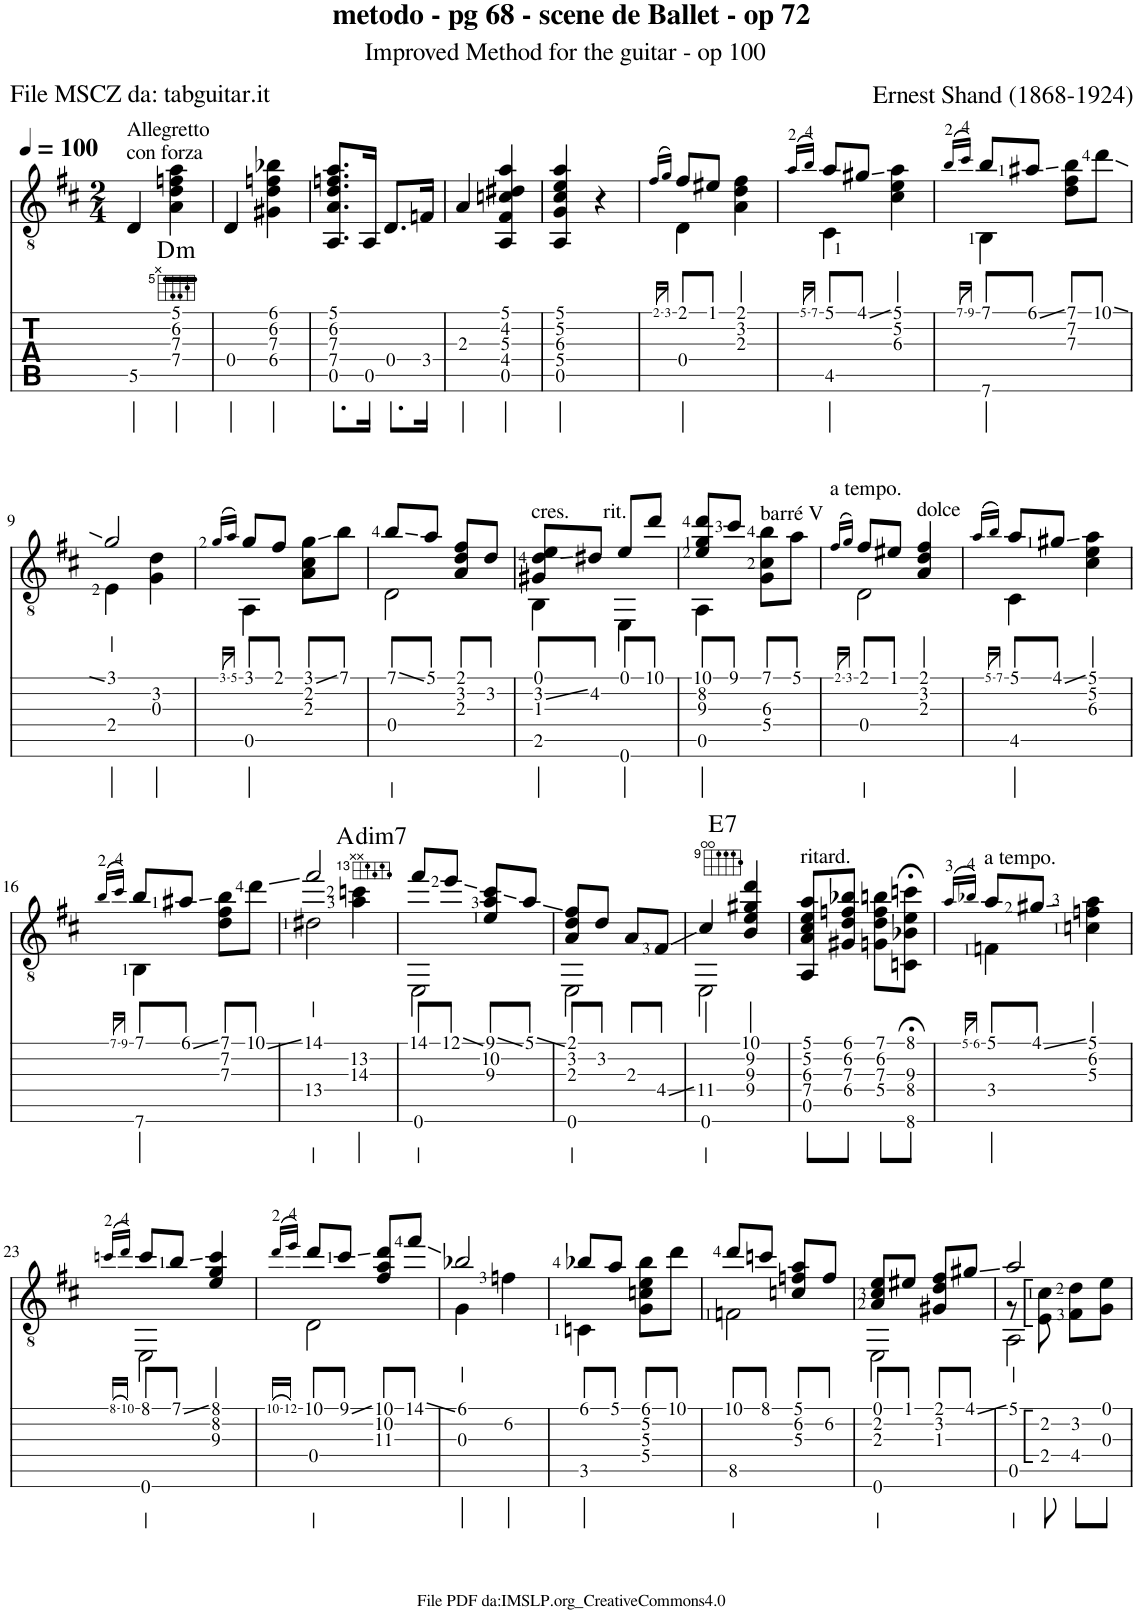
**kern	**harte	**kern	**harte
*part2	*part2	*part1	*part1
*staff2	*	*staff1	*
*I"Chitarra classica (Intavolatura)	*	*I"Guitar	*
*stria6	*	*	*
*	*	*clefGv2	*
*k[f#c#]	*	*k[f#c#]	*
*M2/4	*	*M2/4	*
*MM100	*	*MM100	*
=1	=1	=1	=1
!	!	!LO:TX:a:t=Allegretto	!
!	!	!LO:TX:a:t=con forza	!
4D\	.	4D/	.
!	!LO:H:kt=m	!	!
4A\ 4d\ 4fn\ 4a\	D:min	4A\ 4d\ 4fn\ 4a\	.
=2	=2	=2	=2
4D\	.	4D/	.
4G#X\ 4d\ 4fn\ 4b-X\	.	4G#X\ 4d\ 4fn\ 4b-X\	.
=3	=3	=3	=3
8.AA\ 8.A\ 8.d\ 8.fn\ 8.a\L	.	8.AA/ 8.A/ 8.d/ 8.fn/ 8.a/L	.
16AA\Jk	.	16AA/Jk	.
8.D\L	.	8.D/L	.
16Fn\Jk	.	16Fn/Jk	.
=4	=4	=4	=4
4A\	.	4A/	.
4AA\ 4F#\ 4cn\ 4d#X\ 4a\	.	4AA/ 4F#/ 4cn/ 4d#X/ 4a/	.
=5	=5	=5	=5
4AA\ 4G\ 4c#\ 4e\ 4a\	.	4AA/ 4G/ 4c#/ 4e/ 4a/	.
4r	.	4r	.
=6	=6	=6	=6
(16qf#/LL	.	(16qf#/LL	.
16qg/JJ)	.	16qg/JJ)	.
*^	*	*^	*
8f#/L	4D\	.	8f#/L	4D\	.
8e#X/J	.	.	8e#X/J	.	.
4A/ 4d/ 4f#/	4ryy	.	4A\ 4d\ 4f#\	4ryy	.
=7	=7	=7	=7	=7	=7
(16qa/LL	.	.	(16qa/LL	.	.
16qb/JJ)	.	.	16qb/JJ)	.	.
8a/L	4C#\	.	8a/L	4C#\	.
8g#X/J	.	.	8g#X/J	.	.
4c#/ 4e/ 4a/	4ryy	.	4c#\ 4e\ 4a\	4ryy	.
=8	=8	=8	=8	=8	=8
(16qb/LL	.	.	(16qb/LL	.	.
16qcc#/JJ)	.	.	16qcc#/JJ)	.	.
8b/L	4BB\	.	8b/L	4BB\	.
8a#X/J	.	.	8a#X/J	.	.
8d/ 8f#/ 8b/L	4ryy	.	8d\ 8f#\ 8b\L	4ryy	.
8dd/J	.	.	8dd\J	.	.
!!LO:LB:g=z	!!
=9	=9	=9	=9	=9	=9
2g/	4E\	.	2g/	4E\	.
.	4G\ 4d\	.	.	4G\ 4d\	.
=10	=10	=10	=10	=10	=10
(16qg/LL	.	.	(16qg/LL	.	.
16qa/JJ)	.	.	16qa/JJ)	.	.
8g/L	4AA\	.	8g/L	4AA\	.
8f#/J	.	.	8f#/J	.	.
8A/ 8c#/ 8g/L	4ryy	.	8A\ 8c#\ 8g\L	4ryy	.
8b/J	.	.	8b\J	.	.
=11	=11	=11	=11	=11	=11
8b/L	2D\	.	8b/L	2D\	.
8a/J	.	.	8a/J	.	.
8A/ 8d/ 8f#/L	.	.	8A/ 8d/ 8f#/L	.	.
8d/J	.	.	8d/J	.	.
=12	=12	=12	=12	=12	=12
!	!	!	!LO:TX:a:t=cres.	!	!
8G#X/ 8d/ 8e/L	4BB\	.	8G#X/ 8d/ 8e/L	4BB\	.
8d#X/J	.	.	8d#X/J	.	.
!	!	!	!LO:TX:a:t=rit.	!	!
8e/L	4EE\	.	8e/L	4EE\	.
8dd/J	.	.	8dd/J	.	.
=13	=13	=13	=13	=13	=13
8e/ 8g/ 8dd/L	4AA\	.	8e/ 8g/ 8dd/L	4AA\	.
8cc#/J	.	.	8cc#/J	.	.
!	!	!	!LO:TX:a:t=barré V	!	!
8G/ 8c#/ 8b/L	4ryy	.	8G\ 8c#\ 8b\L	4ryy	.
8a/J	.	.	8a\J	.	.
=14	=14	=14	=14	=14	=14
(16qf#/LL	.	.	(16qf#/LL	.	.
16qg/JJ)	.	.	16qg/JJ)	.	.
!	!	!	!LO:TX:a:t=a tempo.	!	!
8f#/L	2D\	.	8f#/L	2D\	.
8e#X/J	.	.	8e#X/J	.	.
!	!	!	!LO:TX:a:t=dolce	!	!
4A/ 4d/ 4f#/	.	.	4A/ 4d/ 4f#/	.	.
=15	=15	=15	=15	=15	=15
(16qa/LL	.	.	(16qa/LL	.	.
16qb/JJ)	.	.	16qb/JJ)	.	.
8a/L	4C#\	.	8a/L	4C#\	.
8g#X/J	.	.	8g#X/J	.	.
4c#/ 4e/ 4a/	4ryy	.	4c#\ 4e\ 4a\	4ryy	.
!!LO:LB:g=z	!!
=16	=16	=16	=16	=16	=16
(16qb/LL	.	.	(16qb/LL	.	.
16qcc#/JJ)	.	.	16qcc#/JJ)	.	.
8b/L	4BB\	.	8b/L	4BB\	.
8a#X/J	.	.	8a#X/J	.	.
8d/ 8f#/ 8b/L	4ryy	.	8d\ 8f#\ 8b\L	4ryy	.
8dd/J	.	.	8dd\J	.	.
=17	=17	=17	=17	=17	=17
*	*^	*	*	*^	*
2ff#/	4ryy	2d#X\	.	2ff#/	4ryy	2d#X\	.
!	!	!	!	!	!	!	!LO:H:kt=dim7
.	4a\ 4ccn\	.	.	.	4a\ 4ccn\	.	A:dim7
*	*v	*v	*	*	*	*	*
*	*	*	*	*v	*v	*
=18	=18	=18	=18	=18	=18
8ff#/L	2EE\	.	8ff#/L	2EE\	.
8ee/J	.	.	8ee/J	.	.
8e/ 8a/ 8cc#/L	.	.	8e/ 8a/ 8cc#/L	.	.
8a/J	.	.	8a/J	.	.
=19	=19	=19	=19	=19	=19
8A/ 8d/ 8f#/L	2EE\	.	8A/ 8d/ 8f#/L	2EE\	.
8d/J	.	.	8d/J	.	.
8A/L	.	.	8A/L	.	.
8F#/J	.	.	8F#/J	.	.
=20	=20	=20	=20	=20	=20
4c#/	2EE\	.	4c#/	2EE\	.
!	!	!	!	!	!LO:H:kt=7
4B/ 4e/ 4g#X/ 4dd/	.	.	4B/ 4e/ 4g#X/ 4dd/	.	E:7
*v	*v	*	*	*	*
*	*	*v	*v	*
=21	=21	=21	=21
!	!	!LO:TX:a:t=ritard.	!
8AA\ 8A\ 8c#\ 8e\ 8a\L	.	8AA/ 8A/ 8c#/ 8e/ 8a/L	.
8G#X\ 8d\ 8fn\ 8b-X\J	.	8G#X/ 8d/ 8fn/ 8b-X/J	.
8Gn\ 8d\ 8f\ 8bn\L	.	8Gn\ 8d\ 8f\ 8bn\L	.
8Cn\;< 8B-X\;< 8e\;< 8ccn\;<J	.	8Cn\;< 8B-X\;< 8e\;< 8ccn\;<J	.
=22	=22	=22	=22
(16qa/LL	.	(16qa/LL	.
16qb-X/JJ)	.	16qb-X/JJ)	.
*^	*	*^	*
!	!	!	!LO:TX:a:t=a tempo.	!	!
8a/L	4Fn\	.	8a/L	4Fn\	.
8g#X/J	.	.	8g#X/J	.	.
4cn/ 4fn/ 4a/	4ryy	.	4cn\ 4fn\ 4a\	4ryy	.
!!LO:LB:g=z	!!
=23	=23	=23	=23	=23	=23
(16qccn/LL	.	.	(16qccn/LL	.	.
16qdd/JJ)	.	.	16qdd/JJ)	.	.
8cc/L	2EE\	.	8cc/L	2EE\	.
8b/J	.	.	8b/J	.	.
4e/ 4g/ 4cc/	.	.	4e/ 4g/ 4cc/	.	.
=24	=24	=24	=24	=24	=24
(16qdd/LL	.	.	(16qdd/LL	.	.
16qee/JJ)	.	.	16qee/JJ)	.	.
8dd/L	2D\	.	8dd/L	2D\	.
8cc#/J	.	.	8cc#/J	.	.
8f#/ 8a/ 8dd/L	.	.	8f#/ 8a/ 8dd/L	.	.
8ff#/J	.	.	8ff#/J	.	.
=25	=25	=25	=25	=25	=25
2b-X/	4G\	.	2b-X/	4G\	.
.	4fn\	.	.	4fn\	.
=26	=26	=26	=26	=26	=26
8b-X/L	4Cn\	.	8b-X/L	4Cn\	.
8a/J	.	.	8a/J	.	.
8G/ 8cn/ 8e/ 8b-/L	4ryy	.	8G\ 8cn\ 8e\ 8b-\L	4ryy	.
8dd/J	.	.	8dd\J	.	.
=27	=27	=27	=27	=27	=27
8dd/L	2Fn\	.	8dd/L	2Fn\	.
8ccn/J	.	.	8ccn/J	.	.
8cn/ 8fn/ 8a/L	.	.	8cn/ 8fn/ 8a/L	.	.
8f/J	.	.	8f/J	.	.
=28	=28	=28	=28	=28	=28
8A/ 8c#/ 8e/L	2EE\	.	8A/ 8c#/ 8e/L	2EE\	.
8e#X/J	.	.	8e#X/J	.	.
8G#X/ 8d/ 8f#/L	.	.	8G#X/ 8d/ 8f#/L	.	.
8g#X/J	.	.	8g#X/J	.	.
=29	=29	=29	=29	=29	=29
*	*^	*	*	*^	*
2a/	8r	2AA\	.	2a/	8r	2AA\	.
.	8E\ 8c#\	.	.	.	8E\ 8c#\	.	.
.	8F#\ 8d\L	.	.	.	8F#\ 8d\L	.	.
.	8G\ 8e\J	.	.	.	8G\ 8e\J	.	.
*v	*v	*v	*	*	*	*	*
*	*	*v	*v	*v	*
=	=	=	=
*-	*-	*-	*-
